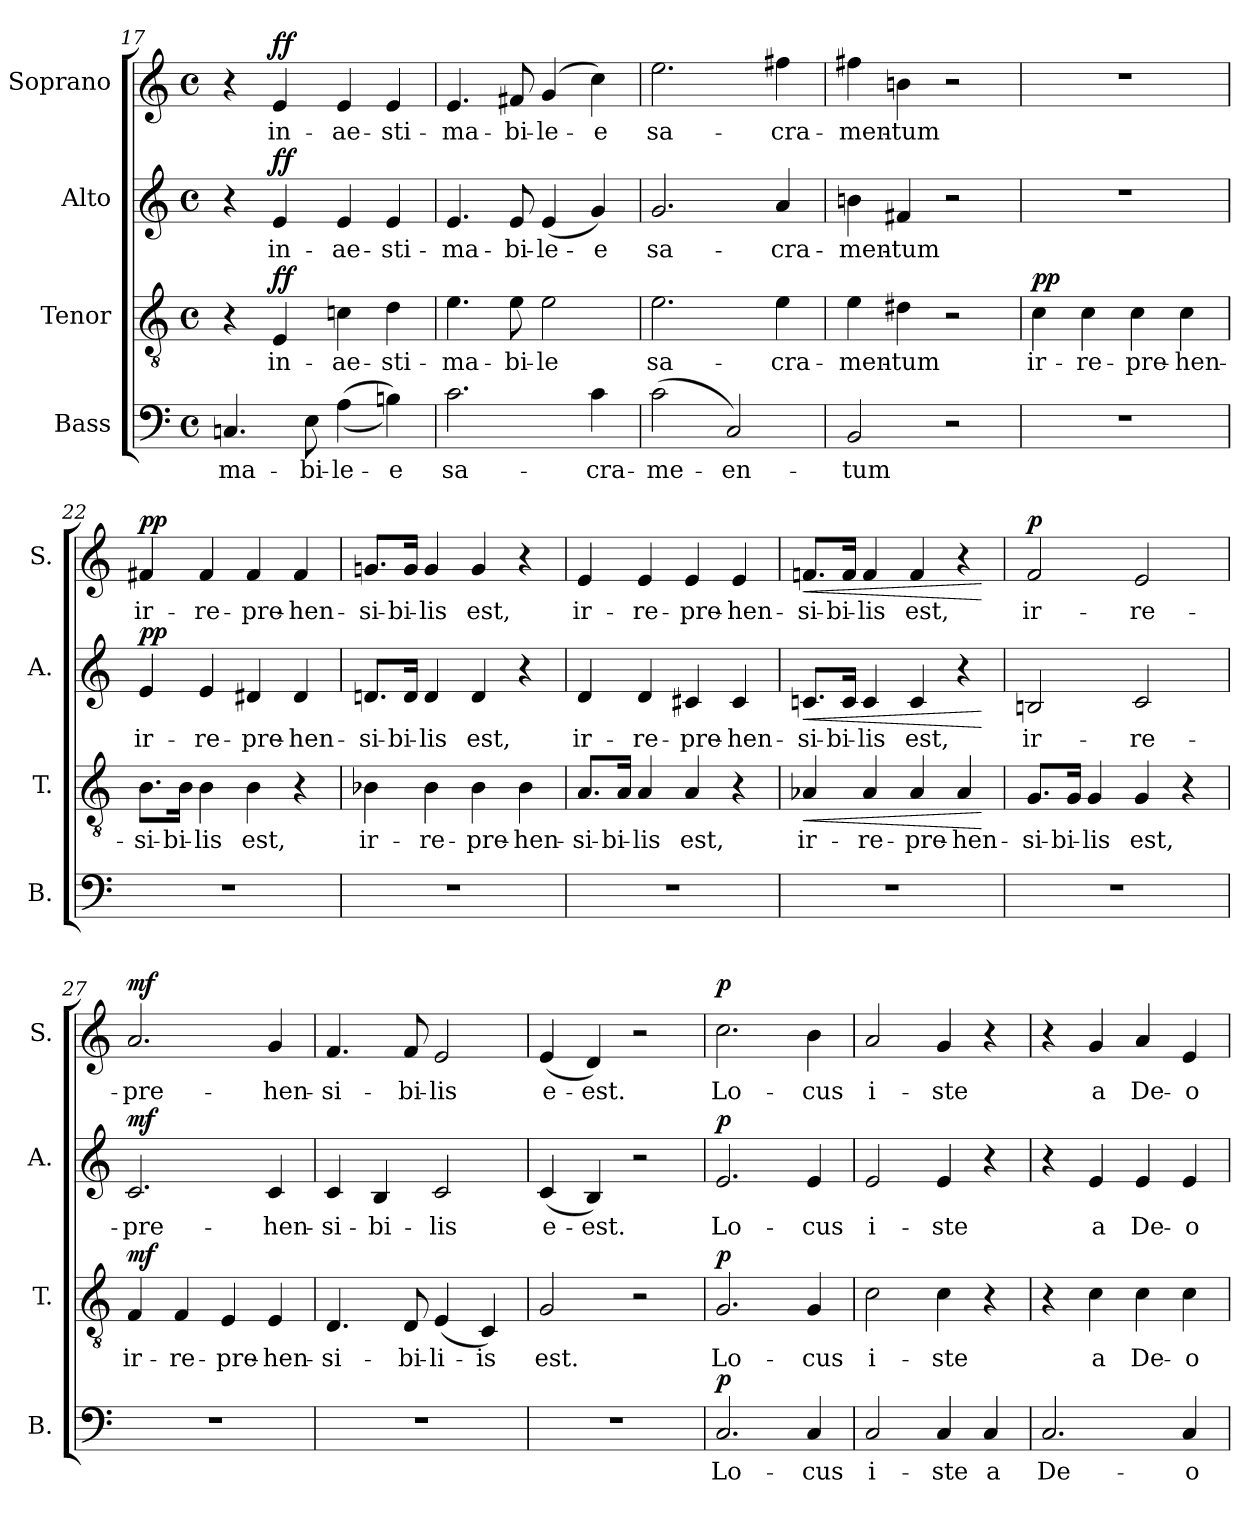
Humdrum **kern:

**kern	**text	**dynam	**kern	**text	**dynam	**kern	**text	**dynam	**kern	**text	**dynam
*part4	*part4	*part4	*part3	*part3	*part3	*part2	*part2	*part2	*part1	*part1	*part1
*staff4	*staff4	*staff4	*staff3	*staff3	*staff3	*staff2	*staff2	*staff2	*staff1	*staff1	*staff1
*I"Bass	*	*	*I"Tenor	*	*	*I"Alto	*	*	*I"Soprano	*	*
*I'B.	*	*	*I'T.	*	*	*I'A.	*	*	*I'S.	*	*
*clefF4	*	*	*clefGv2	*	*	*clefG2	*	*	*clefG2	*	*
*k[]	*	*	*k[]	*	*	*k[]	*	*	*k[]	*	*
*M4/4	*	*	*M4/4	*	*	*M4/4	*	*	*M4/4	*	*
*met(c)	*	*	*met(c)	*	*	*met(c)	*	*	*met(c)	*	*
=17	=17	=17	=17	=17	=17	=17	=17	=17	=17	=17	=17
!	!LO:LY:b	!	!	!	!	!	!	!	!	!	!
4.Cn/	-ma-	.	4r	.	.	4r	.	.	4r	.	.
!	!	!	!	!LO:LY:b	!LO:DY:a	!	!LO:LY:b	!LO:DY:a	!	!LO:LY:b	!LO:DY:a
.	.	.	4E/	in-	ff	4e/	in-	ff	4e/	in-	ff
!	!LO:LY:b	!	!	!	!	!	!	!	!	!	!
8E\	-bi-	.	.	.	.	.	.	.	.	.	.
!	!LO:LY:b	!	!	!LO:LY:b	!	!	!LO:LY:b	!	!	!LO:LY:b	!
((4A\	-le-	.	4cn\	-ae-	.	4e/	-ae-	.	4e/	-ae-	.
!	!LO:LY:b	!	!	!LO:LY:b	!	!	!LO:LY:b	!	!	!LO:LY:b	!
4Bn\))	-e	.	4d\	-sti-	.	4e/	-sti-	.	4e/	-sti-	.
=18	=18	=18	=18	=18	=18	=18	=18	=18	=18	=18	=18
!	!LO:LY:b	!	!	!LO:LY:b	!	!	!LO:LY:b	!	!	!LO:LY:b	!
2.c\	sa-	.	4.e\	-ma-	.	4.e/	-ma-	.	4.e/	-ma-	.
!	!	!	!	!LO:LY:b	!	!	!LO:LY:b	!	!	!LO:LY:b	!
.	.	.	8e\	-bi-	.	8e/	-bi-	.	8f#X/	-bi-	.
!	!	!	!	!LO:LY:b	!	!	!LO:LY:b	!	!	!LO:LY:b	!
.	.	.	2e\	-le	.	(4e/	-le-	.	(4g/	-le-	.
!	!LO:LY:b	!	!	!	!	!	!LO:LY:b	!	!	!LO:LY:b	!
4c\	-cra-	.	.	.	.	4g/)	-e	.	4cc\)	-e	.
=19	=19	=19	=19	=19	=19	=19	=19	=19	=19	=19	=19
!	!LO:LY:b	!	!	!LO:LY:b	!	!	!LO:LY:b	!	!	!LO:LY:b	!
(2c\	-me-	.	2.e\	sa-	.	2.g/	sa-	.	2.ee\	sa-	.
!	!LO:LY:b	!	!	!	!	!	!	!	!	!	!
2C/)	-en-	.	.	.	.	.	.	.	.	.	.
!	!	!	!	!LO:LY:b	!	!	!LO:LY:b	!	!	!LO:LY:b	!
.	.	.	4e\	-cra-	.	4a/	-cra-	.	4ff#X\	-cra-	.
=20	=20	=20	=20	=20	=20	=20	=20	=20	=20	=20	=20
!	!LO:LY:b	!	!	!LO:LY:b	!	!	!LO:LY:b	!	!	!LO:LY:b	!
2BB/	-tum	.	4e\	-men-	.	4bn\	-men-	.	4ff#X\	-men-	.
!	!	!	!	!LO:LY:b	!	!	!LO:LY:b	!	!	!LO:LY:b	!
.	.	.	4d#X\	-tum	.	4f#X/	-tum	.	4bn\	-tum	.
2r	.	.	2r	.	.	2r	.	.	2r	.	.
!!LO:LB:g=z
=21	=21	=21	=21	=21	=21	=21	=21	=21	=21	=21	=21
!	!	!	!	!LO:LY:b	!LO:DY:a	!	!	!	!	!	!
1r	.	.	4c\	ir-	pp	1r	.	.	1r	.	.
!	!	!	!	!LO:LY:b	!	!	!	!	!	!	!
.	.	.	4c\	-re-	.	.	.	.	.	.	.
!	!	!	!	!LO:LY:b	!	!	!	!	!	!	!
.	.	.	4c\	-pre-	.	.	.	.	.	.	.
!	!	!	!	!LO:LY:b	!	!	!	!	!	!	!
.	.	.	4c\	-hen-	.	.	.	.	.	.	.
=22	=22	=22	=22	=22	=22	=22	=22	=22	=22	=22	=22
!	!	!	!	!LO:LY:b	!	!	!LO:LY:b	!LO:DY:a	!	!LO:LY:b	!LO:DY:a
1r	.	.	8.B\L	-si-	.	4e/	ir-	pp	4f#X/	ir-	pp
!	!	!	!	!LO:LY:b	!	!	!	!	!	!	!
.	.	.	16B\Jk	-bi-	.	.	.	.	.	.	.
!	!	!	!	!LO:LY:b	!	!	!LO:LY:b	!	!	!LO:LY:b	!
.	.	.	4B\	-lis	.	4e/	-re-	.	4f#/	-re-	.
!	!	!	!	!LO:LY:b	!	!	!LO:LY:b	!	!	!LO:LY:b	!
.	.	.	4B\	est,	.	4d#X/	-pre-	.	4f#/	-pre-	.
!	!	!	!	!	!	!	!LO:LY:b	!	!	!LO:LY:b	!
.	.	.	4r	.	.	4d#/	-hen-	.	4f#/	-hen-	.
=23	=23	=23	=23	=23	=23	=23	=23	=23	=23	=23	=23
!	!	!	!	!LO:LY:b	!	!	!LO:LY:b	!	!	!LO:LY:b	!
1r	.	.	4B-X\	ir-	.	8.dn/L	-si-	.	8.gn/L	-si-	.
!	!	!	!	!	!	!	!LO:LY:b	!	!	!LO:LY:b	!
.	.	.	.	.	.	16d/Jk	-bi-	.	16g/Jk	-bi-	.
!	!	!	!	!LO:LY:b	!	!	!LO:LY:b	!	!	!LO:LY:b	!
.	.	.	4B-\	-re-	.	4d/	-lis	.	4g/	-lis	.
!	!	!	!	!LO:LY:b	!	!	!LO:LY:b	!	!	!LO:LY:b	!
.	.	.	4B-\	-pre-	.	4d/	est,	.	4g/	est,	.
!	!	!	!	!LO:LY:b	!	!	!	!	!	!	!
.	.	.	4B-\	-hen-	.	4r	.	.	4r	.	.
=24	=24	=24	=24	=24	=24	=24	=24	=24	=24	=24	=24
!	!	!	!	!LO:LY:b	!	!	!LO:LY:b	!	!	!LO:LY:b	!
1r	.	.	8.A/L	-si-	.	4d/	ir-	.	4e/	ir-	.
!	!	!	!	!LO:LY:b	!	!	!	!	!	!	!
.	.	.	16A/Jk	-bi-	.	.	.	.	.	.	.
!	!	!	!	!LO:LY:b	!	!	!LO:LY:b	!	!	!LO:LY:b	!
.	.	.	4A/	-lis	.	4d/	-re-	.	4e/	-re-	.
!	!	!	!	!LO:LY:b	!	!	!LO:LY:b	!	!	!LO:LY:b	!
.	.	.	4A/	est,	.	4c#X/	-pre-	.	4e/	-pre-	.
!	!	!	!	!	!	!	!LO:LY:b	!	!	!LO:LY:b	!
.	.	.	4r	.	.	4c#/	-hen-	.	4e/	-hen-	.
=25	=25	=25	=25	=25	=25	=25	=25	=25	=25	=25	=25
!	!	!	!	!LO:LY:b	!LO:HP:b	!	!LO:LY:b	!LO:HP:b	!	!LO:LY:b	!LO:HP:b
1r	.	.	4A-X/	ir-	<	8.cn/L	-si-	<	8.fn/L	-si-	<
!	!	!	!	!	!	!	!LO:LY:b	!	!	!LO:LY:b	!
.	.	.	.	.	.	16c/Jk	-bi-	.	16f/Jk	-bi-	.
!	!	!	!	!LO:LY:b	!	!	!LO:LY:b	!	!	!LO:LY:b	!
.	.	.	4A-/	-re-	.	4c/	-lis	.	4f/	-lis	.
!	!	!	!	!LO:LY:b	!	!	!LO:LY:b	!	!	!LO:LY:b	!
.	.	.	4A-/	-pre-	.	4c/	est,	.	4f/	est,	.
!	!	!	!	!LO:LY:b	!	!	!	!	!	!	!
.	.	.	4A-/	-hen-	.	4r	.	.	4r	.	.
.	.	.	.	.	[	.	.	[	.	.	[
!!LO:PB:g=z
=26	=26	=26	=26	=26	=26	=26	=26	=26	=26	=26	=26
!	!	!	!	!LO:LY:b	!	!	!LO:LY:b	!	!	!LO:LY:b	!LO:DY:a
1r	.	.	8.G/L	-si-	.	2Bn/	ir-	.	2f/	ir-	p
!	!	!	!	!LO:LY:b	!	!	!	!	!	!	!
.	.	.	16G/Jk	-bi-	.	.	.	.	.	.	.
!	!	!	!	!LO:LY:b	!	!	!	!	!	!	!
.	.	.	4G/	-lis	.	.	.	.	.	.	.
!	!	!	!	!LO:LY:b	!	!	!LO:LY:b	!	!	!LO:LY:b	!
.	.	.	4G/	est,	.	2c/	-re-	.	2e/	-re-	.
.	.	.	4r	.	.	.	.	.	.	.	.
=27	=27	=27	=27	=27	=27	=27	=27	=27	=27	=27	=27
!	!	!	!	!LO:LY:b	!LO:DY:a	!	!LO:LY:b	!LO:DY:a	!	!LO:LY:b	!LO:DY:a
1r	.	.	4F/	ir-	mf	2.c/	-pre-	mf	2.a/	-pre-	mf
!	!	!	!	!LO:LY:b	!	!	!	!	!	!	!
.	.	.	4F/	-re-	.	.	.	.	.	.	.
!	!	!	!	!LO:LY:b	!	!	!	!	!	!	!
.	.	.	4E/	-pre-	.	.	.	.	.	.	.
!	!	!	!	!LO:LY:b	!	!	!LO:LY:b	!	!	!LO:LY:b	!
.	.	.	4E/	-hen-	.	4c/	-hen-	.	4g/	-hen-	.
=28	=28	=28	=28	=28	=28	=28	=28	=28	=28	=28	=28
!	!	!	!	!LO:LY:b	!	!	!LO:LY:b	!	!	!LO:LY:b	!
1r	.	.	4.D/	-si-	.	4c/	-si-	.	4.f/	-si-	.
!	!	!	!	!	!	!	!LO:LY:b	!	!	!	!
.	.	.	.	.	.	4B/	-bi-	.	.	.	.
!	!	!	!	!LO:LY:b	!	!	!	!	!	!LO:LY:b	!
.	.	.	8D/	-bi-	.	.	.	.	8f/	-bi-	.
!	!	!	!	!LO:LY:b	!	!	!LO:LY:b	!	!	!LO:LY:b	!
.	.	.	(4E/	-li-	.	2c/	-lis	.	2e/	-lis	.
!	!	!	!	!LO:LY:b	!	!	!	!	!	!	!
.	.	.	4C/)	-is	.	.	.	.	.	.	.
=29	=29	=29	=29	=29	=29	=29	=29	=29	=29	=29	=29
!	!	!	!	!LO:LY:b	!	!	!LO:LY:b	!	!	!LO:LY:b	!
1r	.	.	2G/	est.	.	(4c/	e-	.	(4e/	e-	.
!	!	!	!	!	!	!	!LO:LY:b	!	!	!LO:LY:b	!
.	.	.	.	.	.	4B/)	-est.	.	4d/)	-est.	.
.	.	.	2r	.	.	2r	.	.	2r	.	.
=30	=30	=30	=30	=30	=30	=30	=30	=30	=30	=30	=30
!	!LO:LY:b	!LO:DY:a	!	!LO:LY:b	!LO:DY:a	!	!LO:LY:b	!LO:DY:a	!	!LO:LY:b	!LO:DY:a
2.C/	Lo-	p	2.G/	Lo-	p	2.e/	Lo-	p	2.cc\	Lo-	p
!	!LO:LY:b	!	!	!LO:LY:b	!	!	!LO:LY:b	!	!	!LO:LY:b	!
4C/	-cus	.	4G/	-cus	.	4e/	-cus	.	4b\	-cus	.
=31	=31	=31	=31	=31	=31	=31	=31	=31	=31	=31	=31
!	!LO:LY:b	!	!	!LO:LY:b	!	!	!LO:LY:b	!	!	!LO:LY:b	!
2C/	i-	.	2c\	i-	.	2e/	i-	.	2a/	i-	.
!	!LO:LY:b	!	!	!LO:LY:b	!	!	!LO:LY:b	!	!	!LO:LY:b	!
4C/	-ste	.	4c\	-ste	.	4e/	-ste	.	4g/	-ste	.
!	!LO:LY:b	!	!	!	!	!	!	!	!	!	!
4C/	a	.	4r	.	.	4r	.	.	4r	.	.
=32	=32	=32	=32	=32	=32	=32	=32	=32	=32	=32	=32
!	!LO:LY:b	!	!	!	!	!	!	!	!	!	!
2.C/	De-	.	4r	.	.	4r	.	.	4r	.	.
!	!	!	!	!LO:LY:b	!	!	!LO:LY:b	!	!	!LO:LY:b	!
.	.	.	4c\	a	.	4e/	a	.	4g/	a	.
!	!	!	!	!LO:LY:b	!	!	!LO:LY:b	!	!	!LO:LY:b	!
.	.	.	4c\	De-	.	4e/	De-	.	4a/	De-	.
!	!LO:LY:b	!	!	!LO:LY:b	!	!	!LO:LY:b	!	!	!LO:LY:b	!
4C/	-o	.	4c\	-o	.	4e/	-o	.	4e/	-o	.
=	=	=	=	=	=	=	=	=	=	=	=
*-	*-	*-	*-	*-	*-	*-	*-	*-	*-	*-	*-
